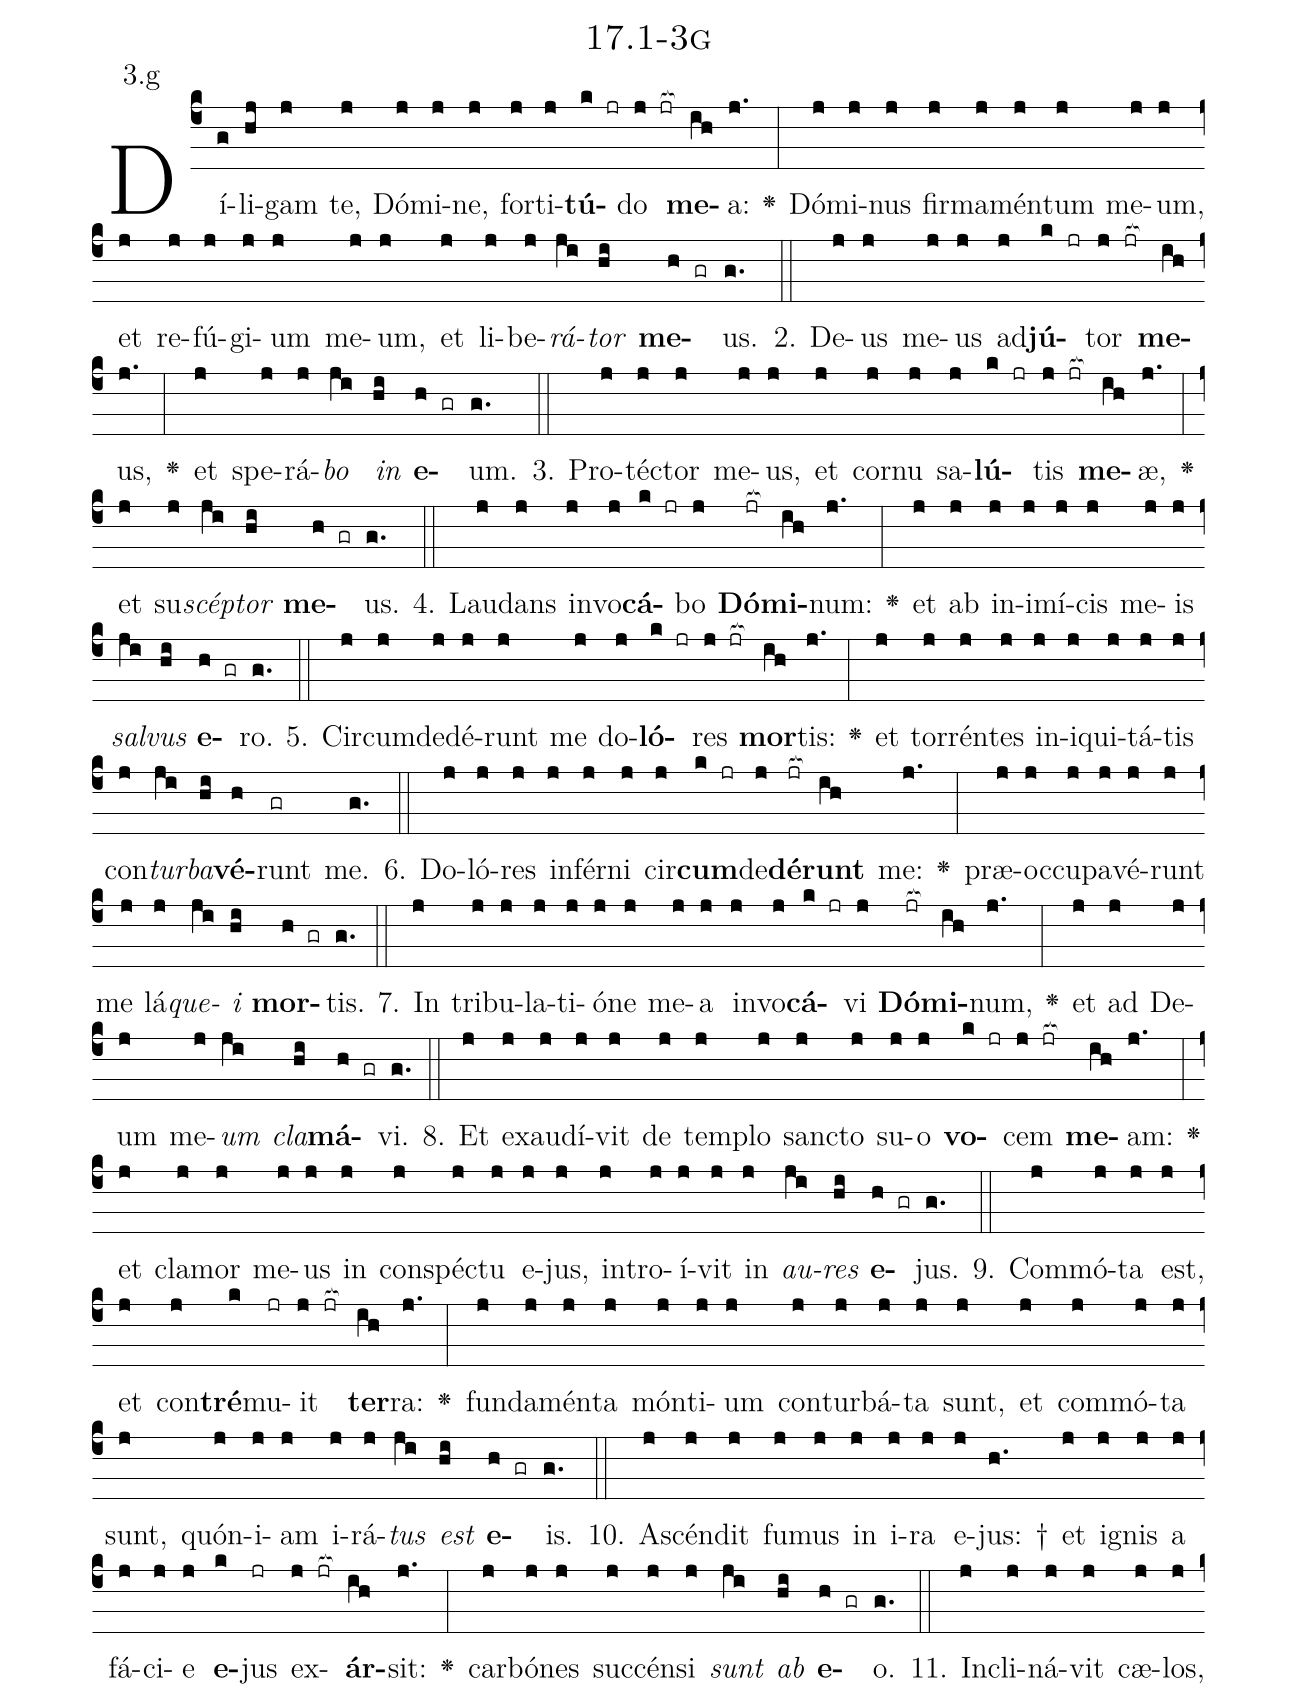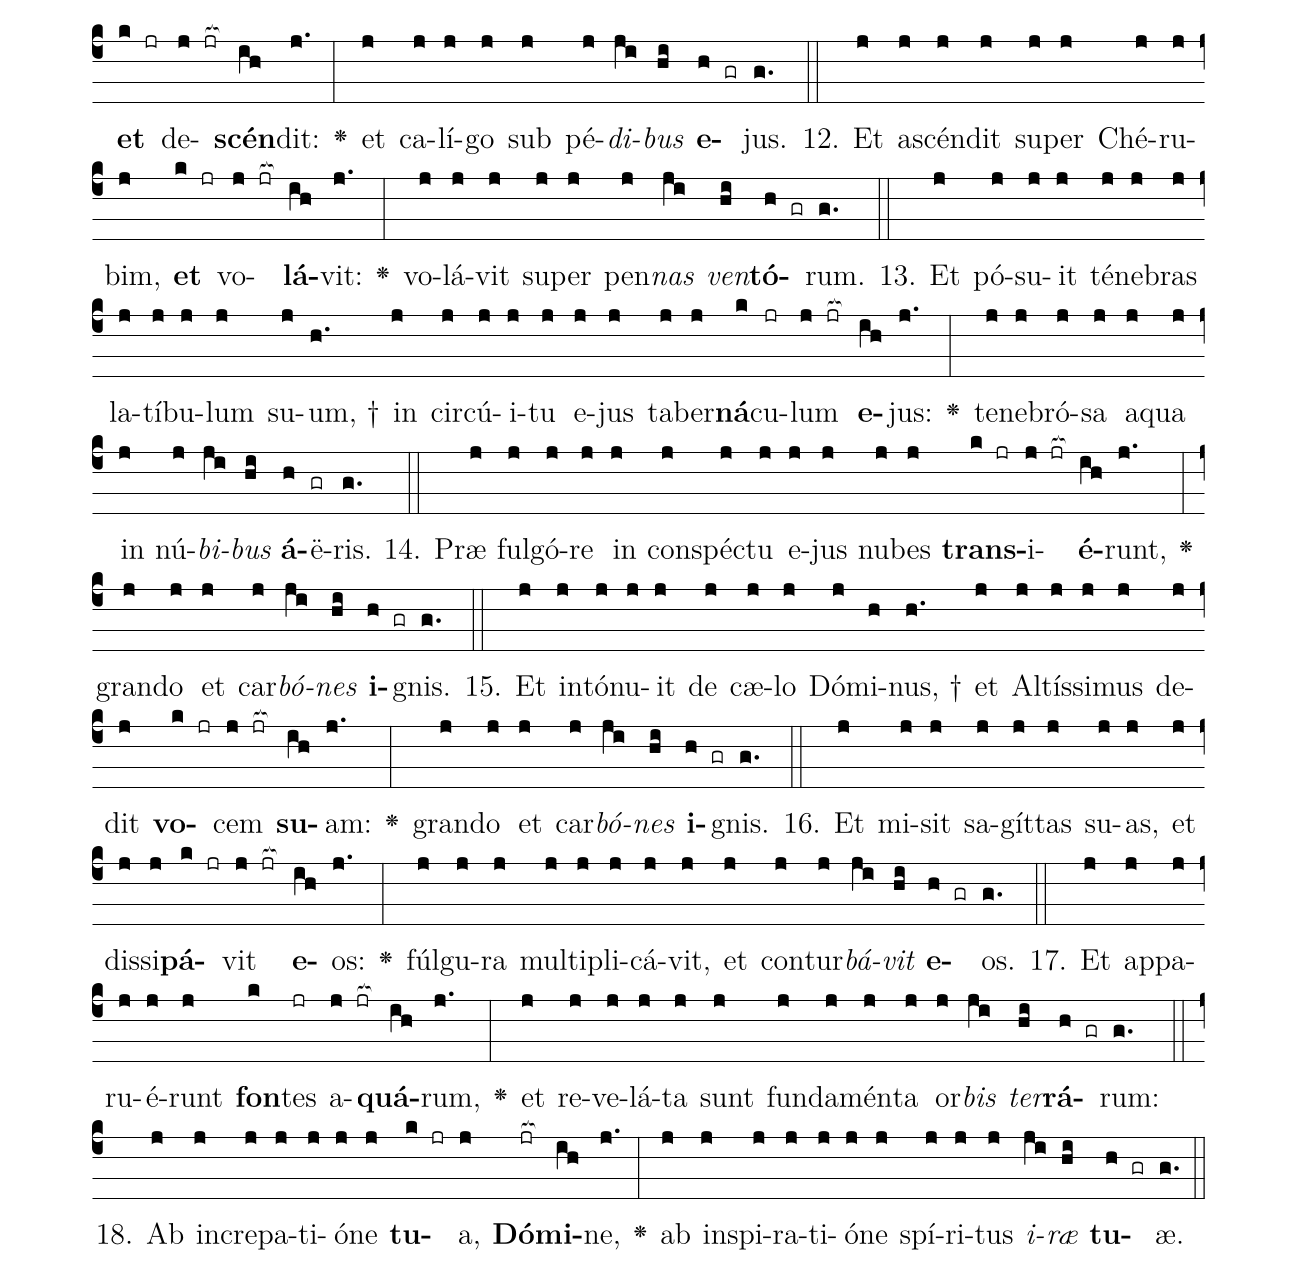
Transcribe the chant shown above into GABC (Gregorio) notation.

name: 17.1-3g;
annotation: 3.g;
%%
(c4)Dí(g)li(hj)gam(j) te,(j) Dó(j)mi(j)ne,(j) for(j)ti(j)<b>tú</b>(k jr)do(j jr[ocb:1{]) <b>me</b>(ih[ocb:0}])a:(j.) <v>\greheightstar</v>(:) Dó(j)mi(j)nus(j) fir(j)ma(j)mén(j)tum(j) me(j)um,(j) et(j) re(j)fú(j)gi(j)um(j) me(j)um,(j) et(j) li(j)be(j)<i>rá</i>(ji)<i>tor</i>(hi) <b>me</b>(h gr)us.(g.) (::)
2. De(j)us(j) me(j)us(j) ad(j)<b>jú</b>(k jr)tor(j jr[ocb:1{]) <b>me</b>(ih[ocb:0}])us,(j.) <v>\greheightstar</v>(:) et(j) spe(j)rá(j)<i>bo</i>(ji) <i>in</i>(hi) <b>e</b>(h gr)um.(g.) (::)
3. Pro(j)téc(j)tor(j) me(j)us,(j) et(j) cor(j)nu(j) sa(j)<b>lú</b>(k jr)tis(j jr[ocb:1{]) <b>me</b>(ih[ocb:0}])æ,(j.) <v>\greheightstar</v>(:) et(j) su(j)<i>scép</i>(ji)<i>tor</i>(hi) <b>me</b>(h gr)us.(g.) (::)
4. Lau(j)dans(j) in(j)vo(j)<b>cá</b>(k jr)bo(j) <b>Dó</b>(jr[ocb:1{])<b>mi</b>(ih[ocb:0}])num:(j.) <v>\greheightstar</v>(:) et(j) ab(j) in(j)i(j)mí(j)cis(j) me(j)is(j) <i>sal</i>(ji)<i>vus</i>(hi) <b>e</b>(h gr)ro.(g.) (::)
5. Cir(j)cum(j)de(j)dé(j)runt(j) me(j) do(j)<b>ló</b>(k jr)res(j jr[ocb:1{]) <b>mor</b>(ih[ocb:0}])tis:(j.) <v>\greheightstar</v>(:) et(j) tor(j)rén(j)tes(j) in(j)i(j)qui(j)tá(j)tis(j) con(j)<i>tur</i>(ji)<i>ba</i>(hi)<b>vé</b>(h)runt(gr) me.(g.) (::)
6. Do(j)ló(j)res(j) in(j)fér(j)ni(j) cir(j)<b>cum</b>(k jr)de(j)<b>dé</b>(jr[ocb:1{])<b>runt</b>(ih[ocb:0}]) me:(j.) <v>\greheightstar</v>(:) præ(j)oc(j)cu(j)pa(j)vé(j)runt(j) me(j) lá(j)<i>que</i>(ji)<i>i</i>(hi) <b>mor</b>(h gr)tis.(g.) (::)
7. In(j) tri(j)bu(j)la(j)ti(j)ó(j)ne(j) me(j)a(j) in(j)vo(j)<b>cá</b>(k jr)vi(j) <b>Dó</b>(jr[ocb:1{])<b>mi</b>(ih[ocb:0}])num,(j.) <v>\greheightstar</v>(:) et(j) ad(j) De(j)um(j) me(j)<i>um</i>(ji) <i>cla</i>(hi)<b>má</b>(h gr)vi.(g.) (::)
8. Et(j) ex(j)au(j)dí(j)vit(j) de(j) tem(j)plo(j) sanc(j)to(j) su(j)o(j) <b>vo</b>(k jr)cem(j jr[ocb:1{]) <b>me</b>(ih[ocb:0}])am:(j.) <v>\greheightstar</v>(:) et(j) cla(j)mor(j) me(j)us(j) in(j) con(j)spéc(j)tu(j) e(j)jus,(j) in(j)tro(j)í(j)vit(j) in(j) <i>au</i>(ji)<i>res</i>(hi) <b>e</b>(h gr)jus.(g.) (::)
9. Com(j)mó(j)ta(j) est,(j) et(j) con(j)<b>tré</b>(k)mu(jr)it(j jr[ocb:1{]) <b>ter</b>(ih[ocb:0}])ra:(j.) <v>\greheightstar</v>(:) fun(j)da(j)mén(j)ta(j) món(j)ti(j)um(j) con(j)tur(j)bá(j)ta(j) sunt,(j) et(j) com(j)mó(j)ta(j) sunt,(j) quón(j)i(j)am(j) i(j)rá(j)<i>tus</i>(ji) <i>est</i>(hi) <b>e</b>(h gr)is.(g.) (::)
10. A(j)scén(j)dit(j) fu(j)mus(j) in(j) i(j)ra(j) e(j)jus: †(h.) et(j) i(j)gnis(j) a(j) fá(j)ci(j)e(j) <b>e</b>(k)jus(jr) ex(j jr[ocb:1{])<b>ár</b>(ih[ocb:0}])sit:(j.) <v>\greheightstar</v>(:) car(j)bó(j)nes(j) suc(j)cén(j)si(j) <i>sunt</i>(ji) <i>ab</i>(hi) <b>e</b>(h gr)o.(g.) (::)
11. In(j)cli(j)ná(j)vit(j) cæ(j)los,(j) <b>et</b>(k jr) de(j jr[ocb:1{])<b>scén</b>(ih[ocb:0}])dit:(j.) <v>\greheightstar</v>(:) et(j) ca(j)lí(j)go(j) sub(j) pé(j)<i>di</i>(ji)<i>bus</i>(hi) <b>e</b>(h gr)jus.(g.) (::)
12. Et(j) a(j)scén(j)dit(j) su(j)per(j) Ché(j)ru(j)bim,(j) <b>et</b>(k jr) vo(j jr[ocb:1{])<b>lá</b>(ih[ocb:0}])vit:(j.) <v>\greheightstar</v>(:) vo(j)lá(j)vit(j) su(j)per(j) pen(j)<i>nas</i>(ji) <i>ven</i>(hi)<b>tó</b>(h gr)rum.(g.) (::)
13. Et(j) pó(j)su(j)it(j) té(j)ne(j)bras(j) la(j)tí(j)bu(j)lum(j) su(j)um, †(h.) in(j) cir(j)cú(j)i(j)tu(j) e(j)jus(j) ta(j)ber(j)<b>ná</b>(k)cu(jr)lum(j jr[ocb:1{]) <b>e</b>(ih[ocb:0}])jus:(j.) <v>\greheightstar</v>(:) te(j)ne(j)bró(j)sa(j) a(j)qua(j) in(j) nú(j)<i>bi</i>(ji)<i>bus</i>(hi) <b>á</b>(h)ë(gr)ris.(g.) (::)
14. Præ(j) ful(j)gó(j)re(j) in(j) con(j)spéc(j)tu(j) e(j)jus(j) nu(j)bes(j) <b>trans</b>(k jr)i(j jr[ocb:1{])<b>é</b>(ih[ocb:0}])runt,(j.) <v>\greheightstar</v>(:) gran(j)do(j) et(j) car(j)<i>bó</i>(ji)<i>nes</i>(hi) <b>i</b>(h gr)gnis.(g.) (::)
15. Et(j) in(j)tó(j)nu(j)it(j) de(j) cæ(j)lo(j) Dó(j)mi(h)nus, †(h.) et(j) Al(j)tís(j)si(j)mus(j) de(j)dit(j) <b>vo</b>(k jr)cem(j jr[ocb:1{]) <b>su</b>(ih[ocb:0}])am:(j.) <v>\greheightstar</v>(:) gran(j)do(j) et(j) car(j)<i>bó</i>(ji)<i>nes</i>(hi) <b>i</b>(h gr)gnis.(g.) (::)
16. Et(j) mi(j)sit(j) sa(j)gít(j)tas(j) su(j)as,(j) et(j) dis(j)si(j)<b>pá</b>(k jr)vit(j jr[ocb:1{]) <b>e</b>(ih[ocb:0}])os:(j.) <v>\greheightstar</v>(:) fúl(j)gu(j)ra(j) mul(j)ti(j)pli(j)cá(j)vit,(j) et(j) con(j)tur(j)<i>bá</i>(ji)<i>vit</i>(hi) <b>e</b>(h gr)os.(g.) (::)
17. Et(j) ap(j)pa(j)ru(j)é(j)runt(j) <b>fon</b>(k)tes(jr) a(j jr[ocb:1{])<b>quá</b>(ih[ocb:0}])rum,(j.) <v>\greheightstar</v>(:) et(j) re(j)ve(j)lá(j)ta(j) sunt(j) fun(j)da(j)mén(j)ta(j) or(j)<i>bis</i>(ji) <i>ter</i>(hi)<b>rá</b>(h gr)rum:(g.) (::)
18. Ab(j) in(j)cre(j)pa(j)ti(j)ó(j)ne(j) <b>tu</b>(k jr)a,(j) <b>Dó</b>(jr[ocb:1{])<b>mi</b>(ih[ocb:0}])ne,(j.) <v>\greheightstar</v>(:) ab(j) in(j)spi(j)ra(j)ti(j)ó(j)ne(j) spí(j)ri(j)tus(j) <i>i</i>(ji)<i>ræ</i>(hi) <b>tu</b>(h gr)æ.(g.) (::)
